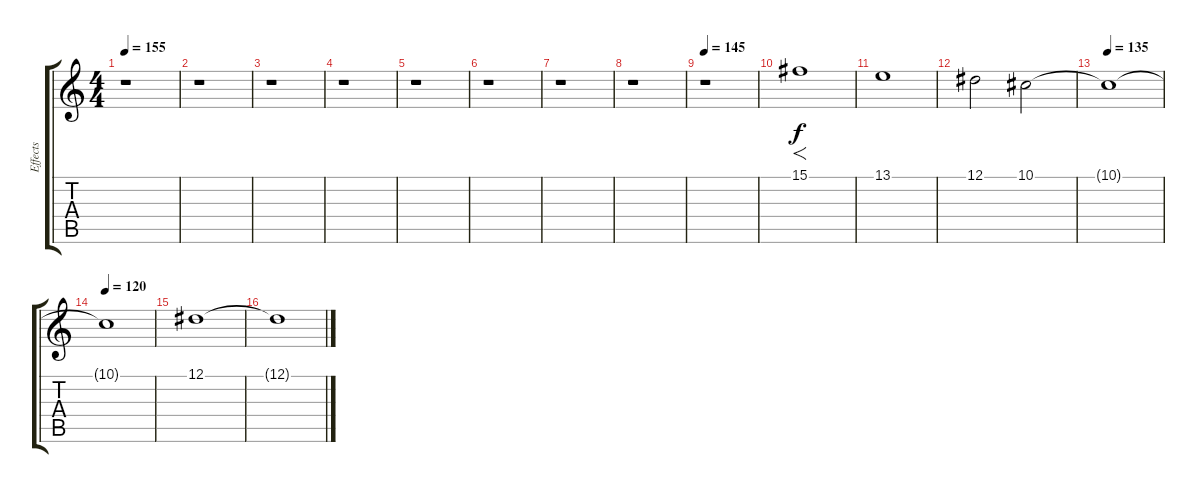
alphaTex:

\track ("Effects" "Effects") {instrument stringensemble2}
\staff {score tabs}
\tuning (Eb4 Bb3 Gb3 Db3 Ab2 Db2) {hide}
\ts (4 4)
\tempo 155
\clef g2
\ks c
r.1{dy f} |
r.1 |
r.1 |
r.1 |
r.1 |
r.1 |
r.1 |
r.1 |
\tempo 145
r.1 |
15.1.1{f} |
13.1.1 |
12.1.2 10.1.2 |
\tempo 135
10.1{t}.1 |
\tempo 120
10.1{t}.1 |
12.1.1 |
12.1{t}.1
